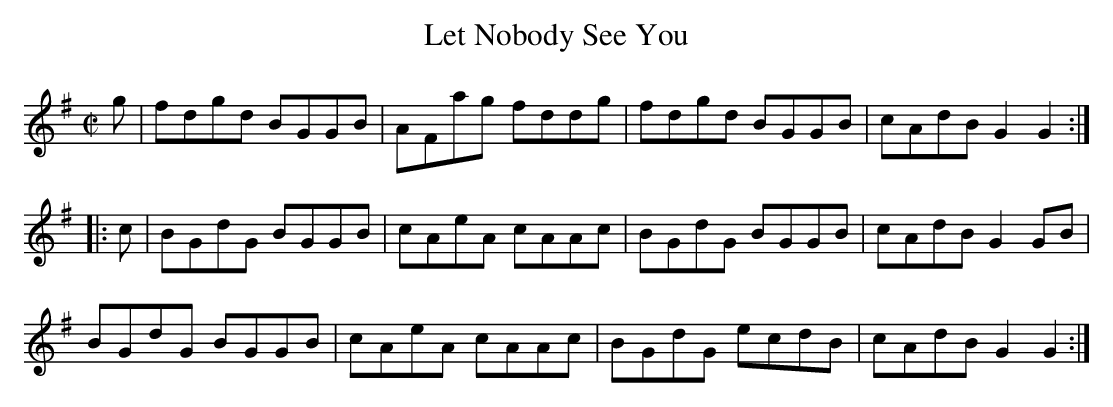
X:1
T:Let Nobody See You
M:C|
L:1/8
K:G
g|fdgd BGGB|AFag fddg|fdgd BGGB |cAdB G2G2:|
|:c|BGdG BGGB|cAeA cAAc|BGdG BGGB|cAdB G2 GB|
BGdG BGGB|cAeA cAAc|BGdG ecdB|cAdB G2G2:|]
